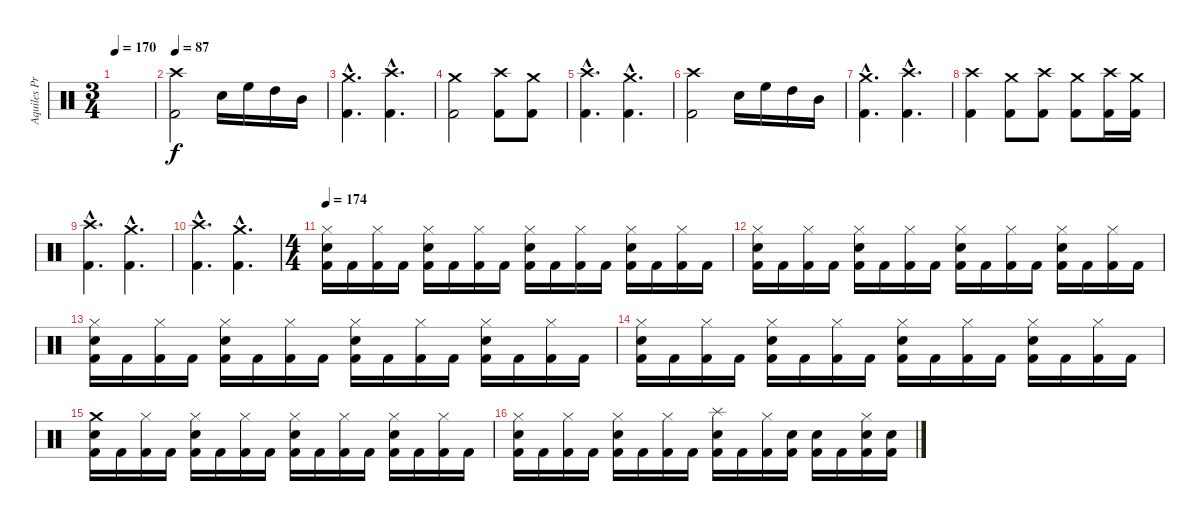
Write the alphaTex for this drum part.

\track ("Aquiles Priester" "Aquiles Pr") {instrument percussion}
\staff {score}
\articulation defaults
\ts (3 4)
\tempo 170
\clef neutral
\ks c
|
\tempo 87
("Crash high (hit)" "Kick (hit) 2").2 "Electric Snare (hit)".16 "High Floor Tom (hit)".16 "High Tom (hit)".16 "Mid Tom (hit)".16 |
("Crash medium (hit)"{hac} "Kick (hit) 2"{hac}).4{d} ("Crash high (hit)"{hac} "Kick (hit) 2"{hac}).4{d} |
("Crash medium (hit)" "Kick (hit) 2").2 ("Crash high (hit)" "Kick (hit) 2").8 ("Crash medium (hit)" "Kick (hit) 2").8 |
("Crash high (hit)"{hac} "Kick (hit) 2"{hac}).4{d} ("Crash medium (hit)"{hac} "Kick (hit) 2"{hac}).4{d} |
("Crash high (hit)" "Kick (hit) 2").2 "Electric Snare (hit)".16 "High Floor Tom (hit)".16 "High Tom (hit)".16 "Mid Tom (hit)".16 |
("Crash medium (hit)"{hac} "Kick (hit) 2"{hac}).4{d} ("Crash high (hit)"{hac} "Kick (hit) 2"{hac}).4{d} |
("Crash high (hit)" "Kick (hit) 2").4 ("Crash medium (hit)" "Kick (hit) 2").8 ("Crash high (hit)" "Kick (hit) 2").8 ("Crash medium (hit)" "Kick (hit) 2").8 ("Crash high (hit)" "Kick (hit) 2").16 ("Crash medium (hit)" "Kick (hit) 2").16 |
("Crash high (hit)"{hac} "Kick (hit) 2"{hac}).4{d} ("Crash medium (hit)"{hac} "Kick (hit) 2"{hac}).4{d} |
("Crash high (hit)"{hac} "Kick (hit) 2"{hac}).4{d} ("Crash medium (hit)"{hac} "Kick (hit) 2"{hac}).4{d} |
\ts (4 4)
\tempo 174
("Hi-Hat (closed)" "Electric Snare (hit)" "Kick (hit) 2").16 "Kick (hit) 2".16 ("Hi-Hat (closed)" "Kick (hit) 2").16 "Kick (hit) 2".16 ("Hi-Hat (closed)" "Electric Snare (hit)" "Kick (hit) 2").16 "Kick (hit) 2".16 ("Hi-Hat (closed)" "Kick (hit) 2").16 "Kick (hit) 2".16 ("Hi-Hat (closed)" "Electric Snare (hit)" "Kick (hit) 2").16 "Kick (hit) 2".16 ("Hi-Hat (closed)" "Kick (hit) 2").16 "Kick (hit) 2".16 ("Hi-Hat (closed)" "Electric Snare (hit)" "Kick (hit) 2").16 "Kick (hit) 2".16 ("Hi-Hat (closed)" "Kick (hit) 2").16 "Kick (hit) 2".16 |
("Hi-Hat (closed)" "Electric Snare (hit)" "Kick (hit) 2").16 "Kick (hit) 2".16 ("Hi-Hat (closed)" "Kick (hit) 2").16 "Kick (hit) 2".16 ("Hi-Hat (closed)" "Electric Snare (hit)" "Kick (hit) 2").16 "Kick (hit) 2".16 ("Hi-Hat (closed)" "Kick (hit) 2").16 "Kick (hit) 2".16 ("Hi-Hat (closed)" "Electric Snare (hit)" "Kick (hit) 2").16 "Kick (hit) 2".16 ("Hi-Hat (closed)" "Kick (hit) 2").16 "Kick (hit) 2".16 ("Hi-Hat (closed)" "Electric Snare (hit)" "Kick (hit) 2").16 "Kick (hit) 2".16 ("Hi-Hat (closed)" "Kick (hit) 2").16 "Kick (hit) 2".16 |
("Hi-Hat (closed)" "Electric Snare (hit)" "Kick (hit) 2").16 "Kick (hit) 2".16 ("Hi-Hat (closed)" "Kick (hit) 2").16 "Kick (hit) 2".16 ("Hi-Hat (closed)" "Electric Snare (hit)" "Kick (hit) 2").16 "Kick (hit) 2".16 ("Hi-Hat (closed)" "Kick (hit) 2").16 "Kick (hit) 2".16 ("Hi-Hat (closed)" "Electric Snare (hit)" "Kick (hit) 2").16 "Kick (hit) 2".16 ("Hi-Hat (closed)" "Kick (hit) 2").16 "Kick (hit) 2".16 ("Hi-Hat (closed)" "Electric Snare (hit)" "Kick (hit) 2").16 "Kick (hit) 2".16 ("Hi-Hat (closed)" "Kick (hit) 2").16 "Kick (hit) 2".16 |
("Hi-Hat (closed)" "Electric Snare (hit)" "Kick (hit) 2").16 "Kick (hit) 2".16 ("Hi-Hat (closed)" "Kick (hit) 2").16 "Kick (hit) 2".16 ("Hi-Hat (closed)" "Electric Snare (hit)" "Kick (hit) 2").16 "Kick (hit) 2".16 ("Hi-Hat (closed)" "Kick (hit) 2").16 "Kick (hit) 2".16 ("Hi-Hat (closed)" "Electric Snare (hit)" "Kick (hit) 2").16 "Kick (hit) 2".16 ("Hi-Hat (closed)" "Kick (hit) 2").16 "Kick (hit) 2".16 ("Hi-Hat (closed)" "Electric Snare (hit)" "Kick (hit) 2").16 "Kick (hit) 2".16 ("Hi-Hat (closed)" "Kick (hit) 2").16 "Kick (hit) 2".16 |
("Crash medium (hit)" "Electric Snare (hit)" "Kick (hit) 2").16 "Kick (hit) 2".16 ("Hi-Hat (closed)" "Kick (hit) 2").16 "Kick (hit) 2".16 ("Hi-Hat (closed)" "Electric Snare (hit)" "Kick (hit) 2").16 "Kick (hit) 2".16 ("Hi-Hat (closed)" "Kick (hit) 2").16 "Kick (hit) 2".16 ("Hi-Hat (closed)" "Electric Snare (hit)" "Kick (hit) 2").16 "Kick (hit) 2".16 ("Hi-Hat (closed)" "Kick (hit) 2").16 "Kick (hit) 2".16 ("Hi-Hat (closed)" "Electric Snare (hit)" "Kick (hit) 2").16 "Kick (hit) 2".16 ("Hi-Hat (closed)" "Kick (hit) 2").16 "Kick (hit) 2".16 |
("Hi-Hat (closed)" "Electric Snare (hit)" "Kick (hit) 2").16 "Kick (hit) 2".16 ("Hi-Hat (closed)" "Kick (hit) 2").16 "Kick (hit) 2".16 ("Hi-Hat (closed)" "Electric Snare (hit)" "Kick (hit) 2").16 "Kick (hit) 2".16 ("Hi-Hat (closed)" "Kick (hit) 2").16 "Kick (hit) 2".16 ("Splash (hit)" "Electric Snare (hit)" "Kick (hit) 2").16 "Kick (hit) 2".16 ("Hi-Hat (closed)" "Kick (hit) 2").16 ("Electric Snare (hit)" "Kick (hit) 2").16 ("Electric Snare (hit)" "Kick (hit) 2").16 "Kick (hit) 2".16 ("Hi-Hat (closed)" "Electric Snare (hit)" "Kick (hit) 2").16 ("Electric Snare (hit)" "Kick (hit) 2").16
